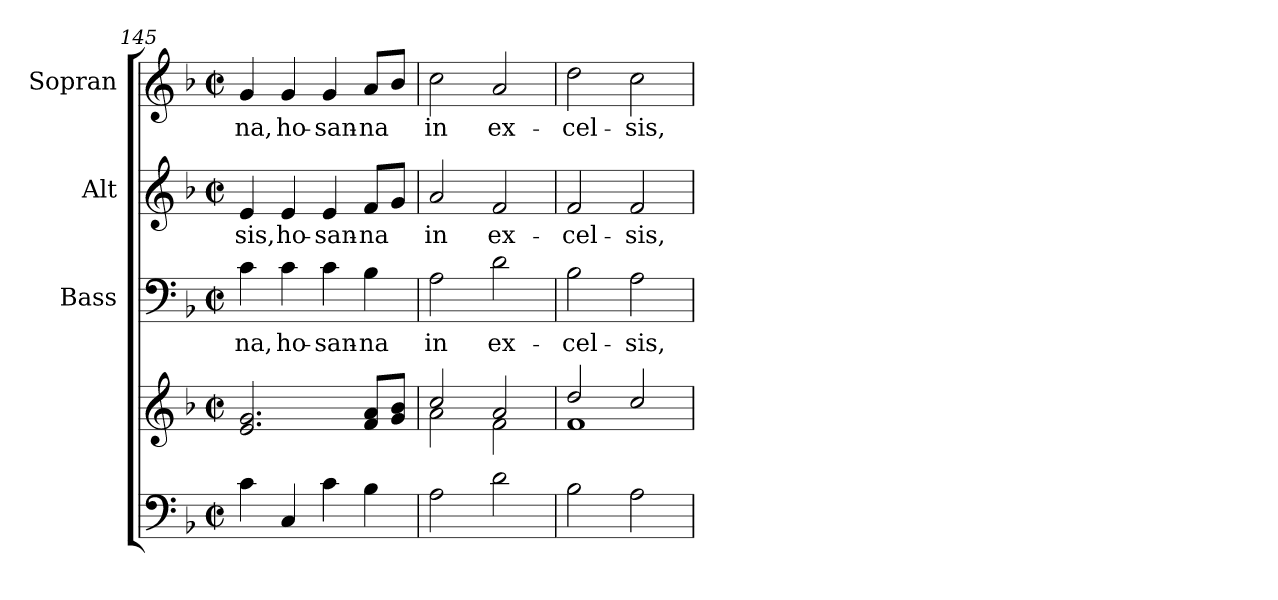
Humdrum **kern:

**kern	**kern	**kern	**text	**kern	**text	**kern	**text
*part4	*part4	*part3	*part3	*part2	*part2	*part1	*part1
*staff5	*staff4	*staff3	*staff3	*staff2	*staff2	*staff1	*staff1
*	*	*I"Bass	*	*I"Alt	*	*I"Sopran	*
*	*	*I'B.	*	*I'A.	*	*I'S.	*
*clefF4	*clefG2	*clefF4	*	*clefG2	*	*clefG2	*
*k[b-]	*k[b-]	*k[b-]	*	*k[b-]	*	*k[b-]	*
*F:	*F:	*F:	*	*F:	*	*F:	*
*M2/2	*M2/2	*M2/2	*	*M2/2	*	*M2/2	*
*met(c|)	*met(c|)	*met(c|)	*	*met(c|)	*	*met(c|)	*
=145	=145	=145	=145	=145	=145	=145	=145
!	!	!	!LO:LY:b	!	!LO:LY:b	!	!LO:LY:b
4c\	2.e/ 2.g/	4c\	-na,	4e/	-sis,	4g/	-na,
!	!	!	!LO:LY:b	!	!LO:LY:b	!	!LO:LY:b
4C/	.	4c\	ho-	4e/	ho-	4g/	ho-
!	!	!	!LO:LY:b	!	!LO:LY:b	!	!LO:LY:b
4c\	.	4c\	-san-	4e/	-san-	4g/	-san-
!	!	!	!LO:LY:b	!	!LO:LY:b	!	!LO:LY:b
4B-\	8f/ 8a/L	4B-\	-na	8f/L	-na	8a/L	-na
.	8g/ 8b-/J	.	.	8g/J	.	8b-/J	.
=146	=146	=146	=146	=146	=146	=146	=146
*	*^	*	*	*	*	*	*
!	!	!	!	!LO:LY:b	!	!LO:LY:b	!	!LO:LY:b
2A\	2cc/	2a\	2A\	in	2a/	in	2cc\	in
!	!	!	!	!LO:LY:b	!	!LO:LY:b	!	!LO:LY:b
2d\	2a/	2f\	2d\	ex-	2f/	ex-	2a/	ex-
=147	=147	=147	=147	=147	=147	=147	=147	=147
!	!	!	!	!LO:LY:b	!	!LO:LY:b	!	!LO:LY:b
2B-\	2dd/	1f	2B-\	-cel-	2f/	-cel-	2dd\	-cel-
!	!	!	!	!LO:LY:b	!	!LO:LY:b	!	!LO:LY:b
2A\	2cc/	.	2A\	-sis,	2f/	-sis,	2cc\	-sis,
*	*v	*v	*	*	*	*	*	*
=	=	=	=	=	=	=	=
*-	*-	*-	*-	*-	*-	*-	*-
